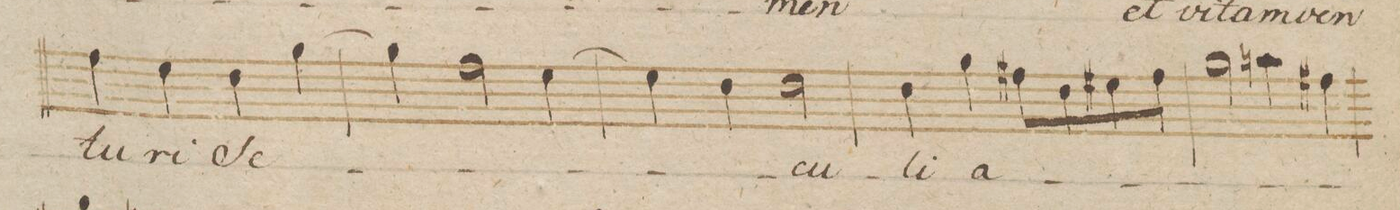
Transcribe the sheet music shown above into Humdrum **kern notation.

**kern	**text	**dynam
*I"Alto.	*	*
*clefC3	*	*
*k[b-]	*	*
*met(c)	*	*
*M4/4	*	*
4g\	-tu-	.
4f\	-ri	.
4e\	Se-	.
[4a\	.	.
=236	=236	=236
4a\]	.	.
2g\	.	.
[4f\	.	.
=237	=237	=237
4f\]	.	.
4e\	.	.
2e\	-cu-	.
=238	=238	=238
4e\	-li	.
4a\	a-	.
8g#X\L	.	.
8e\	.	.
8f#X\	.	.
8g#\J	.	.
=239	=239	=239
2a\	.	.
4bn\	.	.
4g#X\	.	.
=240	=240	=240
*-	*-	*-
